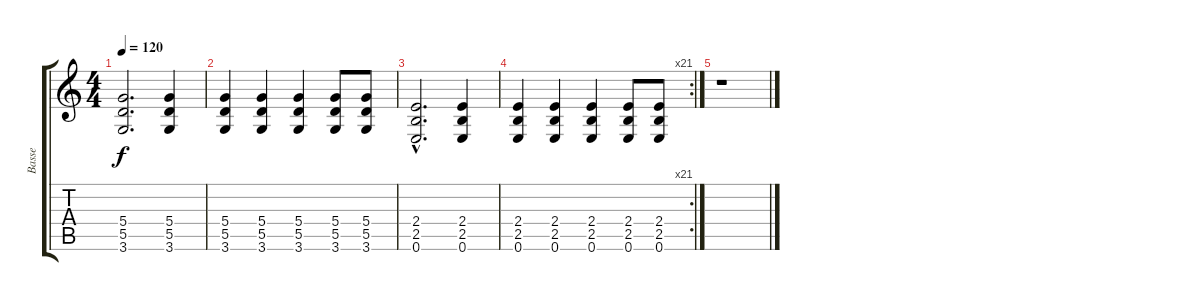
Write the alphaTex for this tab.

\track ("Basse" "Basse") {instrument acousticbass}
\staff {score tabs}
\tuning (E4 B3 G3 D3 A2 E2) {hide}
\ts (4 4)
\tempo 120
\clef g2
\ks c
(5.4 5.5 3.6).2{d dy f instrument acousticbass} (5.4 5.5 3.6).4 |
(5.4 5.5 3.6).4 (5.4 5.5 3.6).4 (5.4 5.5 3.6).4 (5.4 5.5 3.6).8 (5.4 5.5 3.6).8 |
(2.4{hac} 2.5{hac} 0.6{hac}).2{d} (2.4 2.5 0.6).4 |
\rc 21
(2.4 2.5 0.6).4 (2.4 2.5 0.6).4 (2.4 2.5 0.6).4 (2.4 2.5 0.6).8 (2.4 2.5 0.6).8 |
r.1
